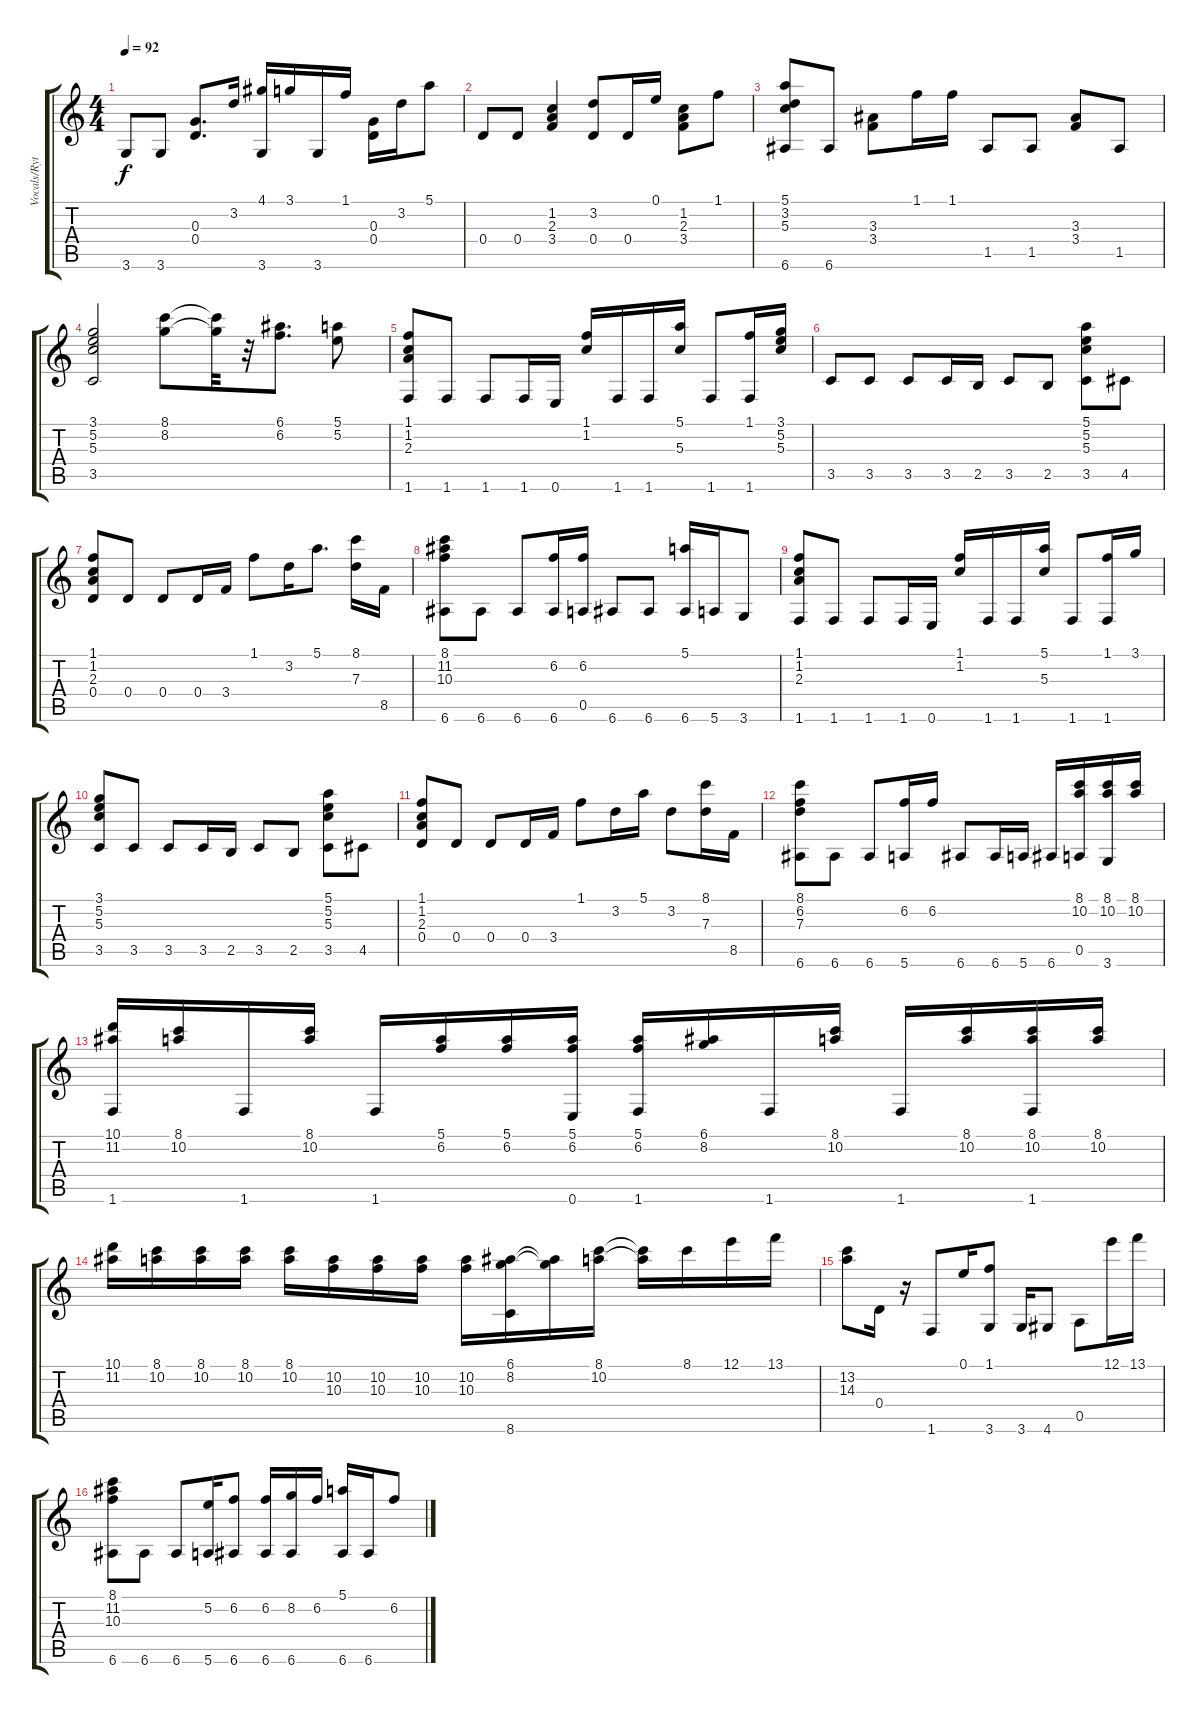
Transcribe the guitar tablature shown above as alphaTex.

\track ("Vocals/Rythym" "Vocals/Ryt") {instrument acousticguitarsteel}
\staff {score tabs}
\tuning (E4 B3 G3 D3 A2 E2) {hide}
\ts (4 4)
\tempo 92
\clef g2
\ks c
3.6.8{dy f} 3.6.8 (0.3 0.4).8{d} 3.2.16 (4.1 3.6).16 3.1.16 3.6.16 1.1.16 (0.3 0.4).16 3.2.16 5.1.8 |
0.4.8 0.4.8 (1.2 2.3 3.4).4 (3.2 0.4).8 0.4.16 0.1.16 (1.2 2.3 3.4).8 1.1.8 |
(5.1 3.2 5.3 6.6).8 6.6.8 (3.3 3.4).8 1.1.16 1.1.16 1.5.8 1.5.8 (3.3 3.4).8 1.5.8 |
(3.1 5.2 5.3 3.5).2 (8.1 8.2).8 (8.1{t} 8.2{t}).32 r.32 (6.1 6.2).8{d} (5.1 5.2).8 |
(1.1 1.2 2.3 1.6).8 1.6.8 1.6.8 1.6.16 0.6.16 (1.1 1.2).16 1.6.16 1.6.16 (5.1 5.3).16 1.6.8 (1.1 1.6).16 (3.1 5.2 5.3).16 |
3.5.8 3.5.8 3.5.8 3.5.16 2.5.16 3.5.8 2.5.8 (5.1 5.2 5.3 3.5).8 4.5.8 |
(1.1 1.2 2.3 0.4).8 0.4.8 0.4.8 0.4.16 3.4.16 1.1.8 3.2.16 5.1.8{d} (8.1 7.3).16 8.5.16 |
(8.1 11.2 10.3 6.6).8 6.6.8 6.6.8 (6.2 6.6).16 (6.2 0.5).16 6.6.8 6.6.8 (5.1 6.6).16 5.6.16 3.6.8 |
(1.1 1.2 2.3 1.6).8 1.6.8 1.6.8 1.6.16 0.6.16 (1.1 1.2).16 1.6.16 1.6.16 (5.1 5.3).16 1.6.8 (1.1 1.6).16 3.1.16 |
(3.1 5.2 5.3 3.5).8 3.5.8 3.5.8 3.5.16 2.5.16 3.5.8 2.5.8 (5.1 5.2 5.3 3.5).8 4.5.8 |
(1.1 1.2 2.3 0.4).8 0.4.8 0.4.8 0.4.16 3.4.16 1.1.8 3.2.16 5.1.16 3.2.8 (8.1 7.3).16 8.5.16 |
(8.1 6.2 7.3 6.6).8 6.6.8 6.6.8 (6.2 5.6).16 6.2.16 6.6.8 6.6.16 5.6.16 6.6.16 (8.1 10.2 0.5).16 (8.1 10.2 3.6).16 (8.1 10.2).16 |
(10.1 11.2 1.6).16{volume 15 balance 8} (8.1 10.2).16 1.6.16 (8.1 10.2).16 1.6.16 (5.1 6.2).16 (5.1 6.2).16 (5.1 6.2 0.6).16 (5.1 6.2 1.6).16 (6.1 8.2).16 1.6.16 (8.1 10.2).16 1.6.16 (8.1 10.2).16 (8.1 10.2 1.6).16 (8.1 10.2).16 |
(10.1 11.2).16 (8.1 10.2).16 (8.1 10.2).16 (8.1 10.2).16 (8.1 10.2).16 (10.2 10.3).16 (10.2 10.3).16 (10.2 10.3).16 (10.2 10.3).16 (6.1 8.2 8.6).16 (6.1{t} 8.2{t}).16 (8.1 10.2).16 (8.1{t} 10.2{t}).16 8.1.16 12.1.16 13.1.16 |
(13.2 14.3).8 0.4.16 r.16 1.6.8 0.1.16 (1.1 3.6).8 3.6.16 4.6.8 0.5.8 12.1.16 13.1.16 |
(8.1 11.2 10.3 6.6).8 6.6.8 6.6.8 (5.2 5.6).16 (6.2 6.6).8 (6.2 6.6).16 (8.2 6.6).16 6.2.16 (5.1 6.6).16 6.6.16 6.2.8
